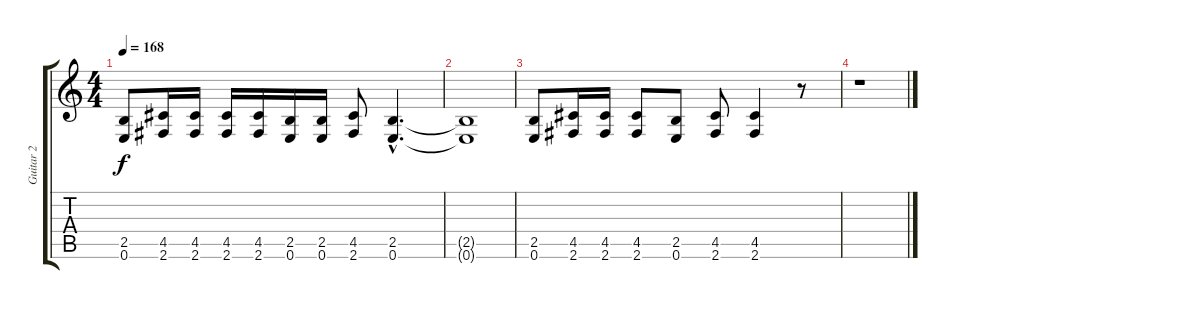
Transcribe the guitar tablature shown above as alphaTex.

\track ("Guitar 2" "Guitar 2") {instrument overdrivenguitar}
\staff {score tabs}
\tuning (E4 B3 G3 D3 A2 E2) {hide}
\ts (4 4)
\tempo 168
\clef g2
\ks c
(2.5 0.6).8{dy f} (4.5 2.6).16 (4.5 2.6).16 (4.5 2.6).16 (4.5 2.6).16 (2.5 0.6).16 (2.5 0.6).16 (4.5 2.6).8 (2.5{hac} 0.6{hac}).4{d} |
(2.5{t} 0.6{t}).1 |
(2.5 0.6).8 (4.5 2.6).16 (4.5 2.6).16 (4.5 2.6).8 (2.5 0.6).8 (4.5 2.6).8 (4.5 2.6).4 r.8 |
r.1
